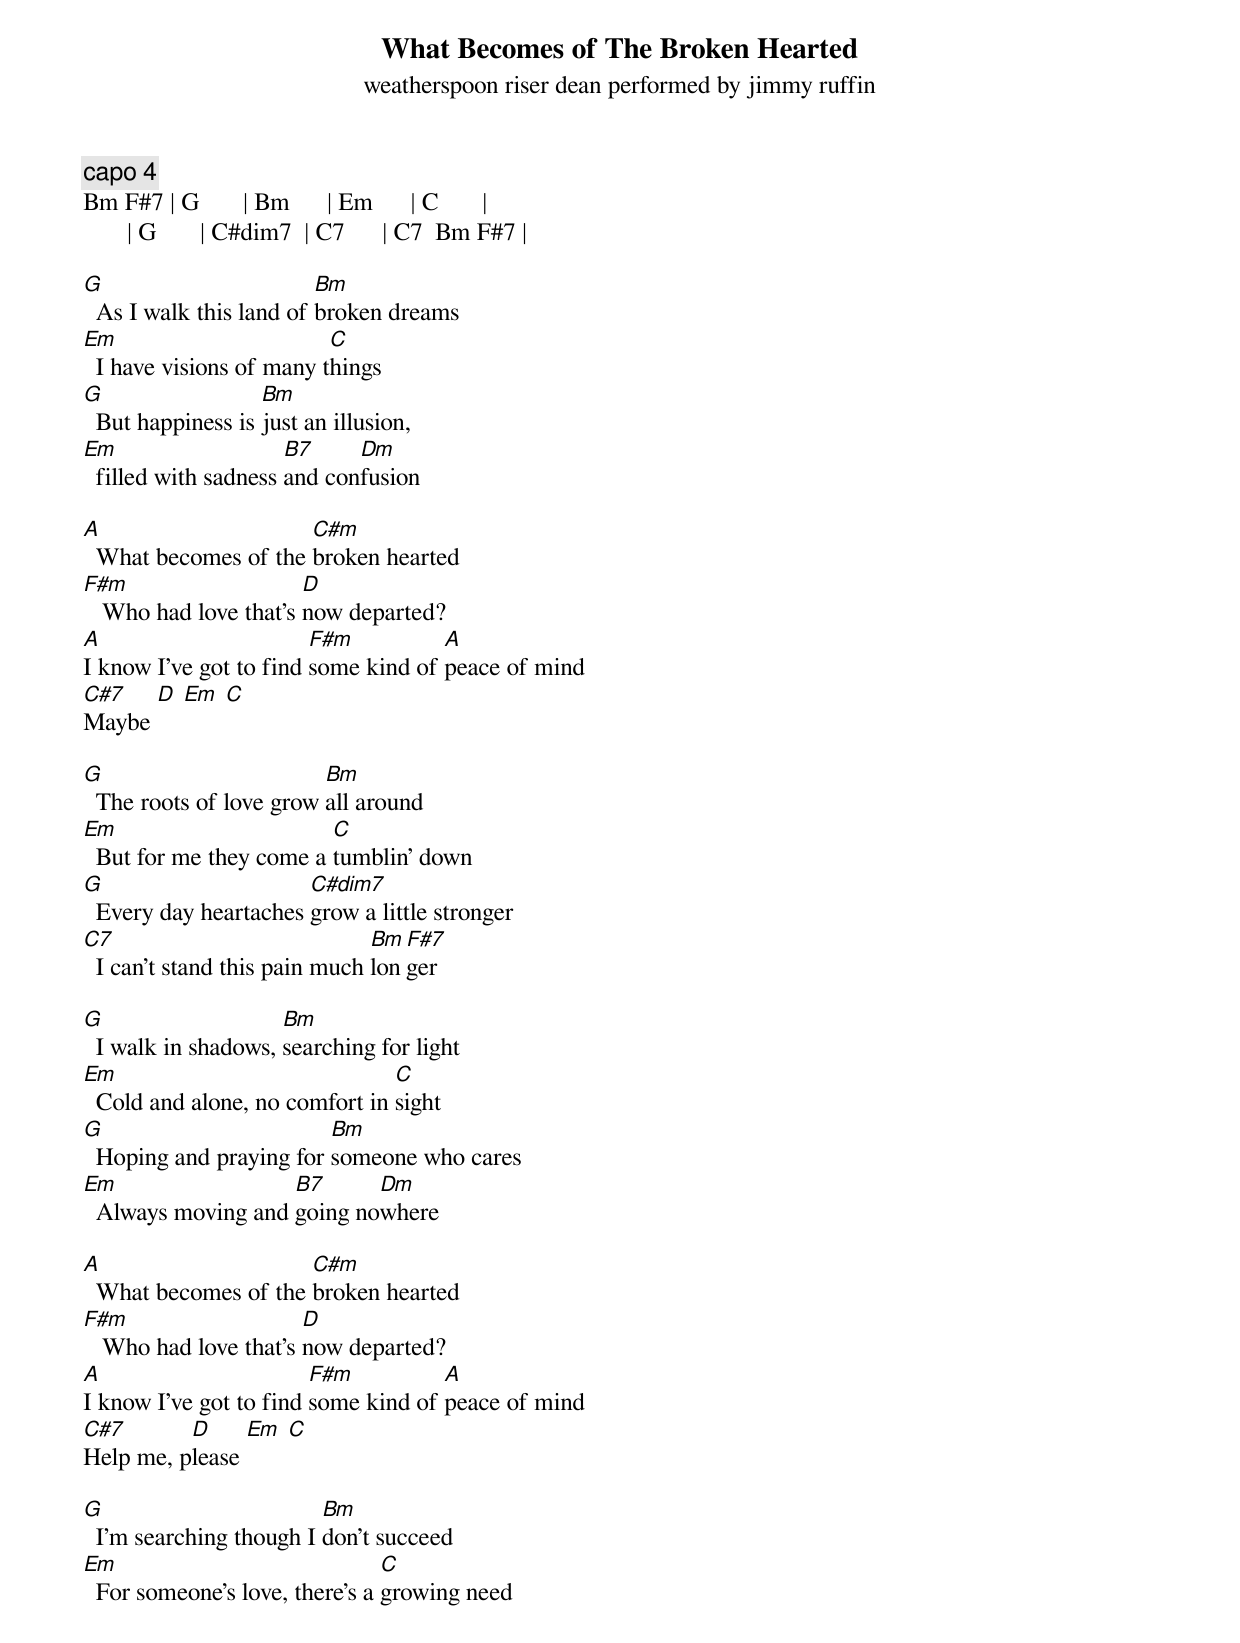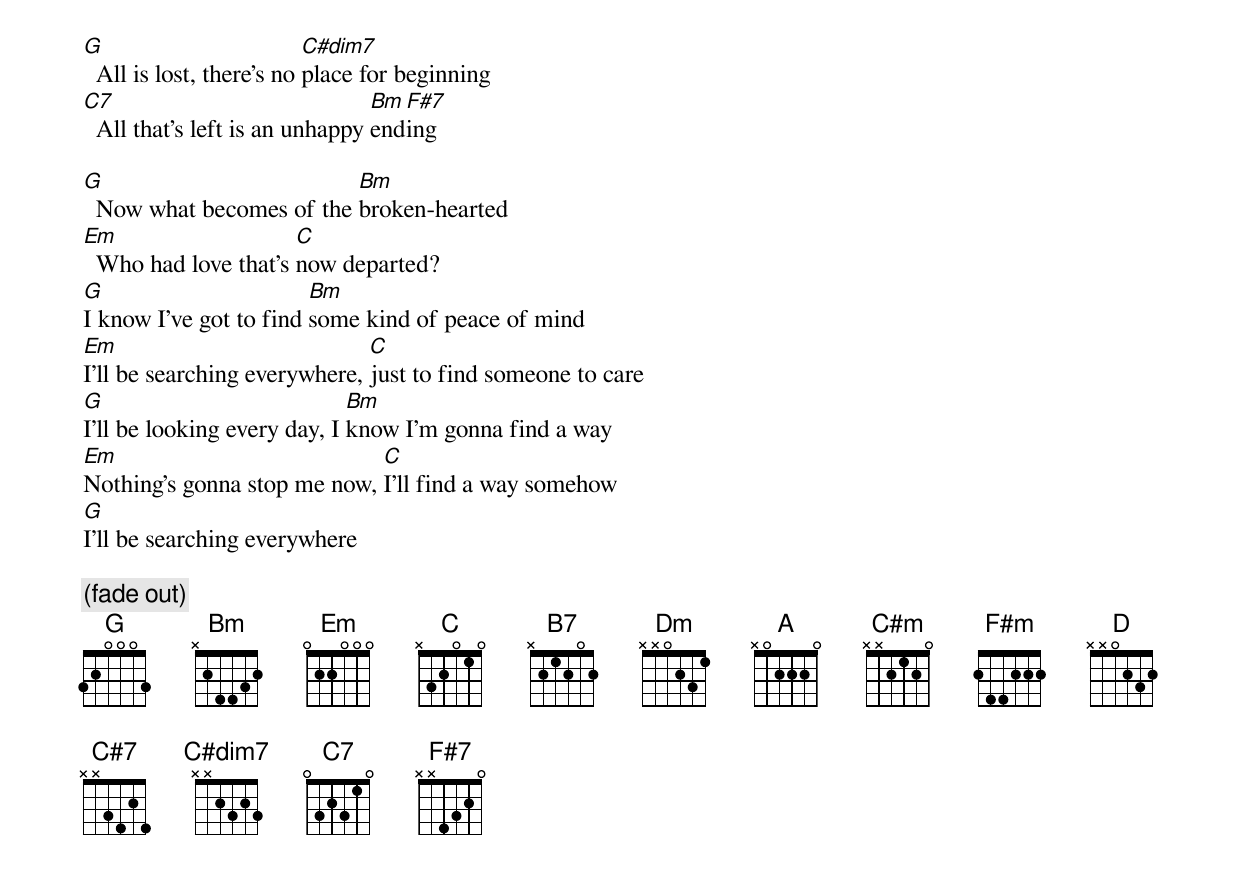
{title: What Becomes of The Broken Hearted}
{subtitle: weatherspoon riser dean performed by jimmy ruffin}
{c:  capo 4}
Bm F#7 | G       | Bm      | Em      | C       |
       | G       | C#dim7  | C7      | C7  Bm F#7 |

[G]  As I walk this land of [Bm]broken dreams
[Em]  I have visions of many t[C]hings
[G]  But happiness is [Bm]just an illusion,
[Em]  filled with sadness [B7]and con[Dm]fusion

[A]  What becomes of the [C#m]broken hearted
[F#m]   Who had love that's [D]now departed?
[A]I know I've got to find [F#m]some kind of [A]peace of mind
[C#7]Maybe [D] [Em] [C]

[G]  The roots of love grow [Bm]all around
[Em]  But for me they come a [C]tumblin' down
[G]  Every day heartaches [C#dim7]grow a little stronger
[C7]  I can't stand this pain much [Bm]lon[F#7]ger

[G]  I walk in shadows, [Bm]searching for light
[Em]  Cold and alone, no comfort in [C]sight
[G]  Hoping and praying for [Bm]someone who cares
[Em]  Always moving and [B7]going no[Dm]where

[A]  What becomes of the [C#m]broken hearted
[F#m]   Who had love that's [D]now departed?
[A]I know I've got to find [F#m]some kind of [A]peace of mind
[C#7]Help me, p[D]lease [Em] [C]

[G]  I'm searching though I [Bm]don't succeed
[Em]  For someone's love, there's a [C]growing need
[G]  All is lost, there's no [C#dim7]place for beginning
[C7]  All that's left is an unhappy [Bm]end[F#7]ing

[G]  Now what becomes of the [Bm]broken-hearted
[Em]  Who had love that's [C]now departed?
[G]I know I've got to find [Bm]some kind of peace of mind
[Em]I'll be searching everywhere, [C]just to find someone to care
[G]I'll be looking every day, I [Bm]know I'm gonna find a way
[Em]Nothing's gonna stop me now, [C]I'll find a way somehow
[G]I'll be searching everywhere

{c:(fade out)}
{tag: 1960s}
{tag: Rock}
